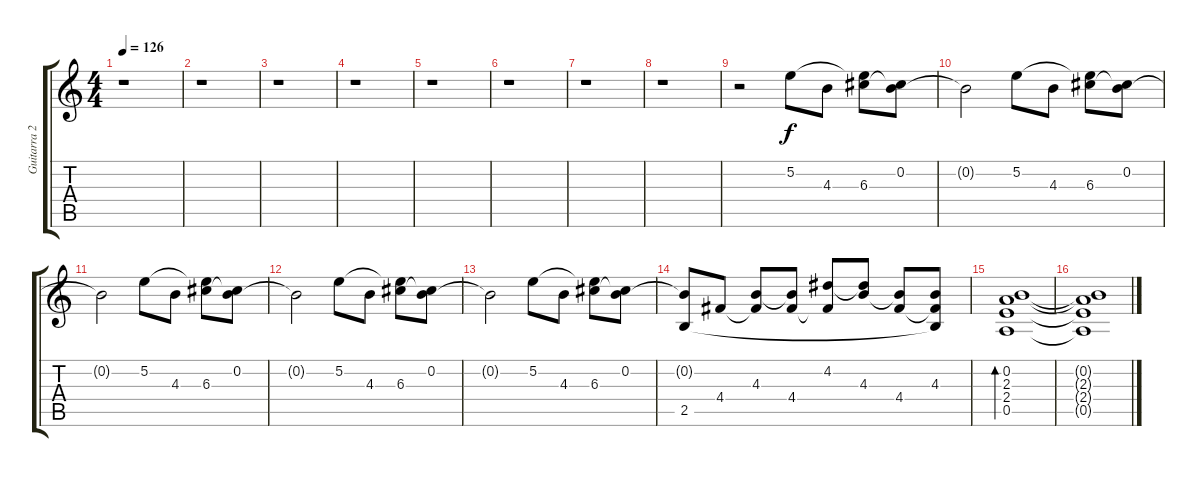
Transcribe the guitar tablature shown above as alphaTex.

\track ("Guitarra 2" "Guitarra 2") {instrument acousticguitarsteel}
\staff {score tabs}
\tuning (E4 B3 G3 D3 A2 E2) {hide}
\ts (4 4)
\tempo 126
\clef g2
\ks c
r.1{dy f} |
r.1 |
r.1 |
r.1 |
r.1 |
r.1 |
r.1 |
r.1 |
r.2 5.2.8 4.3.8 (5.2{t} 6.3).8 (0.2 6.3{t}).8 |
0.2{t}.2 5.2.8 4.3.8 (5.2{t} 6.3).8 (0.2 6.3{t}).8 |
0.2{t}.2 5.2.8 4.3.8 (5.2{t} 6.3).8 (0.2 6.3{t}).8 |
0.2{t}.2 5.2.8 4.3.8 (5.2{t} 6.3).8 (0.2 6.3{t}).8 |
0.2{t}.2 5.2.8 4.3.8 (5.2{t} 6.3).8 (0.2 6.3{t}).8 |
(0.2{t} 2.5).8 4.4.8 (4.3 4.4{t}).8 (4.3{t} 4.4).8 (4.2 4.4{t}).8 (4.2{t} 4.3).8 (4.3{t} 4.4).8 (4.3 4.4{t} 2.5{t}).8 |
(0.2 2.3 2.4 0.5).1{bd 240} |
(0.2{t} 2.3{t} 2.4{t} 0.5{t}).1
